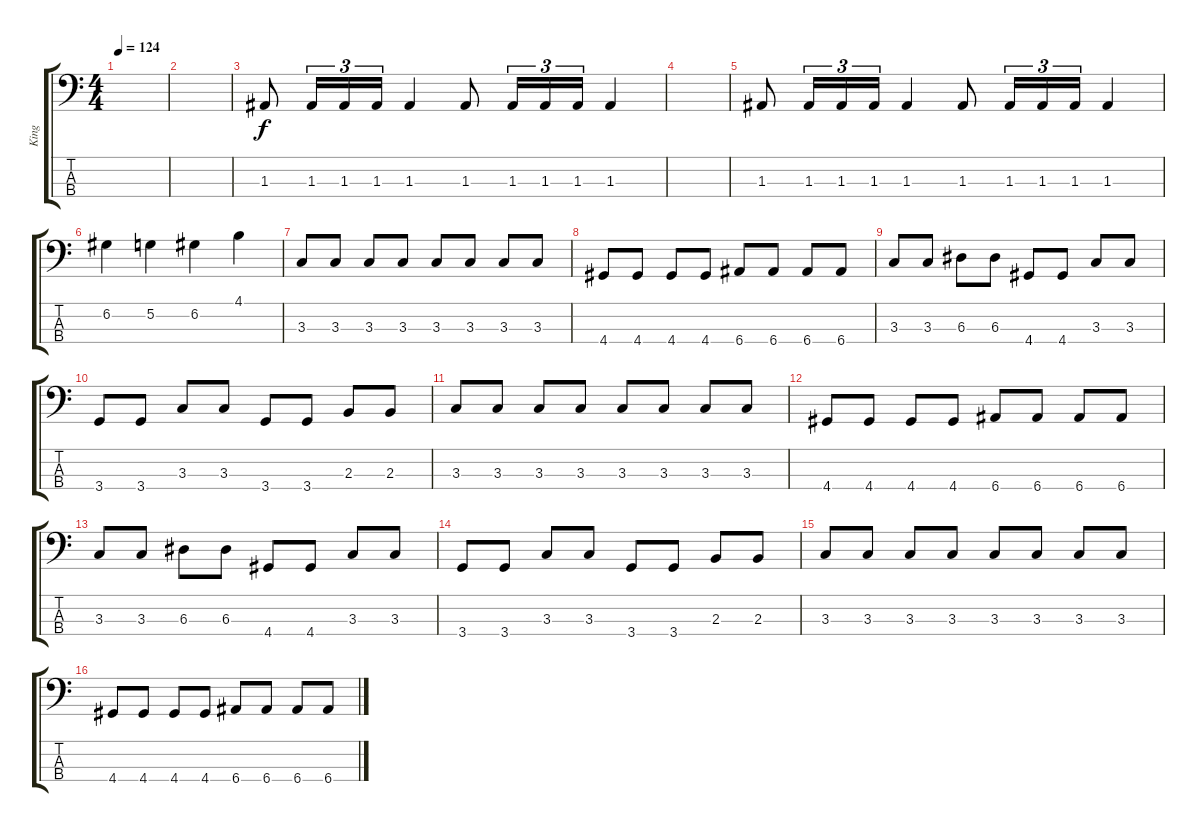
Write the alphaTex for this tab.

\track ("King" "King") {instrument electricbassfinger}
\staff {score tabs}
\tuning (G2 D2 A1 E1) {hide}
\ts (4 4)
\tempo 124
\clef f4
\ks c
|
|
1.3.8 1.3.16{tu (3 2)} 1.3.16{tu (3 2)} 1.3.16{tu (3 2)} 1.3.4 1.3.8 1.3.16{tu (3 2)} 1.3.16{tu (3 2)} 1.3.16{tu (3 2)} 1.3.4 |
|
1.3.8 1.3.16{tu (3 2)} 1.3.16{tu (3 2)} 1.3.16{tu (3 2)} 1.3.4 1.3.8 1.3.16{tu (3 2)} 1.3.16{tu (3 2)} 1.3.16{tu (3 2)} 1.3.4 |
6.2.4 5.2.4 6.2.4 4.1.4 |
3.3.8 3.3.8 3.3.8 3.3.8 3.3.8 3.3.8 3.3.8 3.3.8 |
4.4.8 4.4.8 4.4.8 4.4.8 6.4.8 6.4.8 6.4.8 6.4.8 |
3.3.8 3.3.8 6.3.8 6.3.8 4.4.8 4.4.8 3.3.8 3.3.8 |
3.4.8 3.4.8 3.3.8 3.3.8 3.4.8 3.4.8 2.3.8 2.3.8 |
3.3.8 3.3.8 3.3.8 3.3.8 3.3.8 3.3.8 3.3.8 3.3.8 |
4.4.8 4.4.8 4.4.8 4.4.8 6.4.8 6.4.8 6.4.8 6.4.8 |
3.3.8 3.3.8 6.3.8 6.3.8 4.4.8 4.4.8 3.3.8 3.3.8 |
3.4.8 3.4.8 3.3.8 3.3.8 3.4.8 3.4.8 2.3.8 2.3.8 |
3.3.8 3.3.8 3.3.8 3.3.8 3.3.8 3.3.8 3.3.8 3.3.8 |
4.4.8 4.4.8 4.4.8 4.4.8 6.4.8 6.4.8 6.4.8 6.4.8
